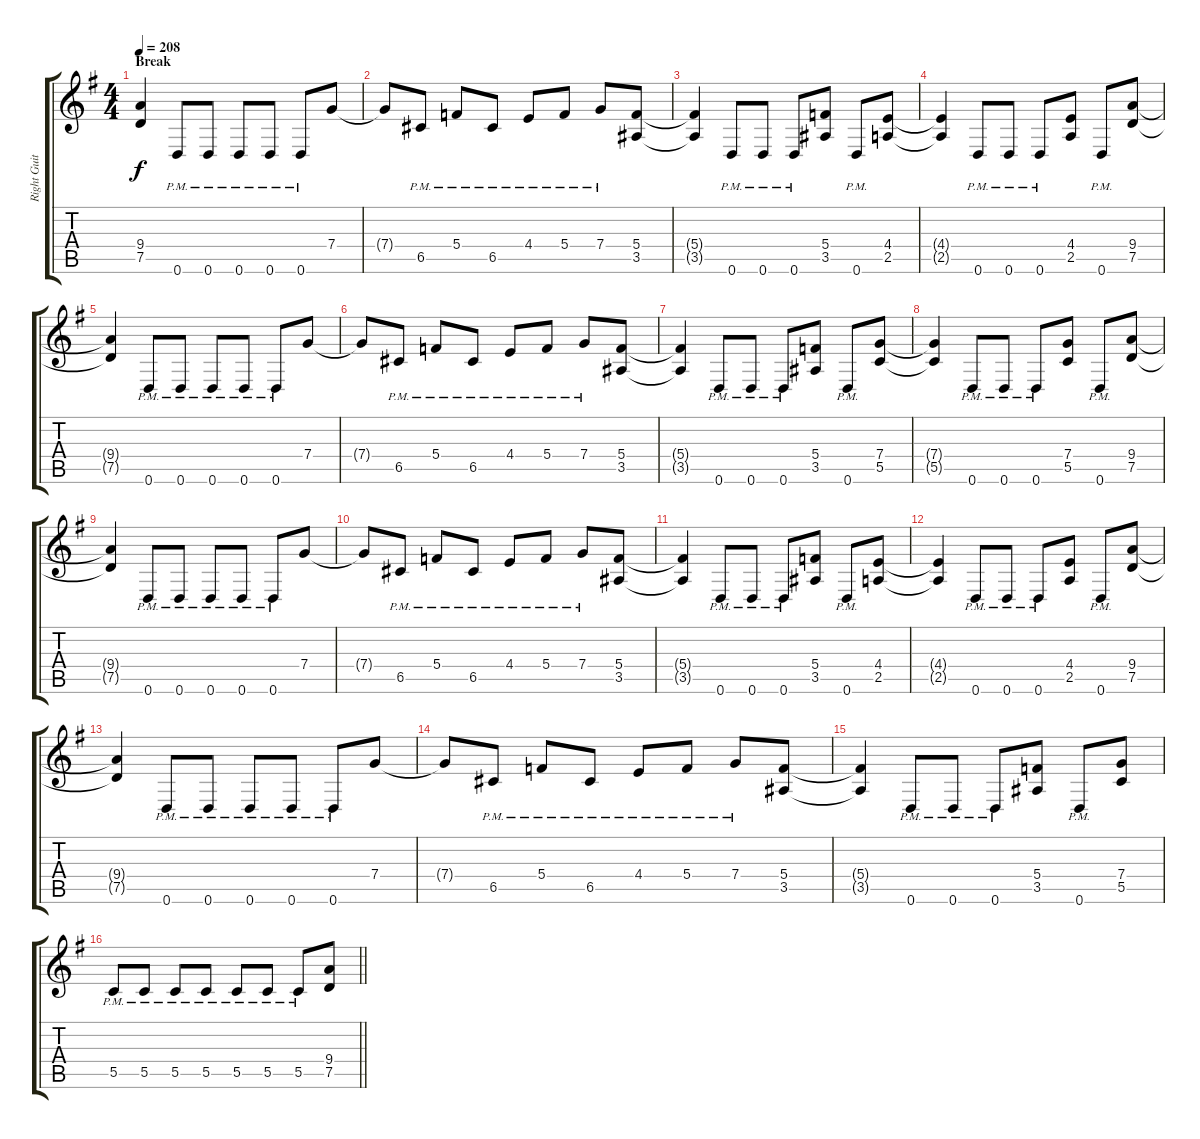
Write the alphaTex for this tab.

\track ("Right Guitar" "Right Guit") {instrument distortionguitar}
\staff {score tabs}
\tuning (D4 A3 F3 C3 G2 D2) {hide}
\ts (4 4)
\section ("" "Break")
\tempo 208
\clef g2
\ks g
(9.4 7.5).4{dy f} 0.6{pm}.8 0.6{pm}.8 0.6{pm}.8 0.6{pm}.8 0.6{pm}.8 7.4.8 |
7.4{t}.8 6.5{pm}.8 5.4{pm}.8 6.5{pm}.8 4.4{pm}.8 5.4{pm}.8 7.4{pm}.8 (5.4 3.5).8 |
(5.4{t} 3.5{t}).4 0.6{pm}.8 0.6{pm}.8 0.6{pm}.8 (5.4 3.5).8 0.6{pm}.8 (4.4 2.5).8 |
(4.4{t} 2.5{t}).4 0.6{pm}.8 0.6{pm}.8 0.6{pm}.8 (4.4 2.5).8 0.6{pm}.8 (9.4 7.5).8 |
(9.4{t} 7.5{t}).4 0.6{pm}.8 0.6{pm}.8 0.6{pm}.8 0.6{pm}.8 0.6{pm}.8 7.4.8 |
7.4{t}.8 6.5{pm}.8 5.4{pm}.8 6.5{pm}.8 4.4{pm}.8 5.4{pm}.8 7.4{pm}.8 (5.4 3.5).8 |
(5.4{t} 3.5{t}).4 0.6{pm}.8 0.6{pm}.8 0.6{pm}.8 (5.4 3.5).8 0.6{pm}.8 (7.4 5.5).8 |
(7.4{t} 5.5{t}).4 0.6{pm}.8 0.6{pm}.8 0.6{pm}.8 (7.4 5.5).8 0.6{pm}.8 (9.4 7.5).8 |
(9.4{t} 7.5{t}).4 0.6{pm}.8 0.6{pm}.8 0.6{pm}.8 0.6{pm}.8 0.6{pm}.8 7.4.8 |
7.4{t}.8 6.5{pm}.8 5.4{pm}.8 6.5{pm}.8 4.4{pm}.8 5.4{pm}.8 7.4{pm}.8 (5.4 3.5).8 |
(5.4{t} 3.5{t}).4 0.6{pm}.8 0.6{pm}.8 0.6{pm}.8 (5.4 3.5).8 0.6{pm}.8 (4.4 2.5).8 |
(4.4{t} 2.5{t}).4 0.6{pm}.8 0.6{pm}.8 0.6{pm}.8 (4.4 2.5).8 0.6{pm}.8 (9.4 7.5).8 |
(9.4{t} 7.5{t}).4 0.6{pm}.8 0.6{pm}.8 0.6{pm}.8 0.6{pm}.8 0.6{pm}.8 7.4.8 |
7.4{t}.8 6.5{pm}.8 5.4{pm}.8 6.5{pm}.8 4.4{pm}.8 5.4{pm}.8 7.4{pm}.8 (5.4 3.5).8 |
(5.4{t} 3.5{t}).4 0.6{pm}.8 0.6{pm}.8 0.6{pm}.8 (5.4 3.5).8 0.6{pm}.8 (7.4 5.5).8 |
\barLineRight lightlight
5.5{pm}.8 5.5{pm}.8 5.5{pm}.8 5.5{pm}.8 5.5{pm}.8 5.5{pm}.8 5.5{pm}.8 (9.4 7.5).8
